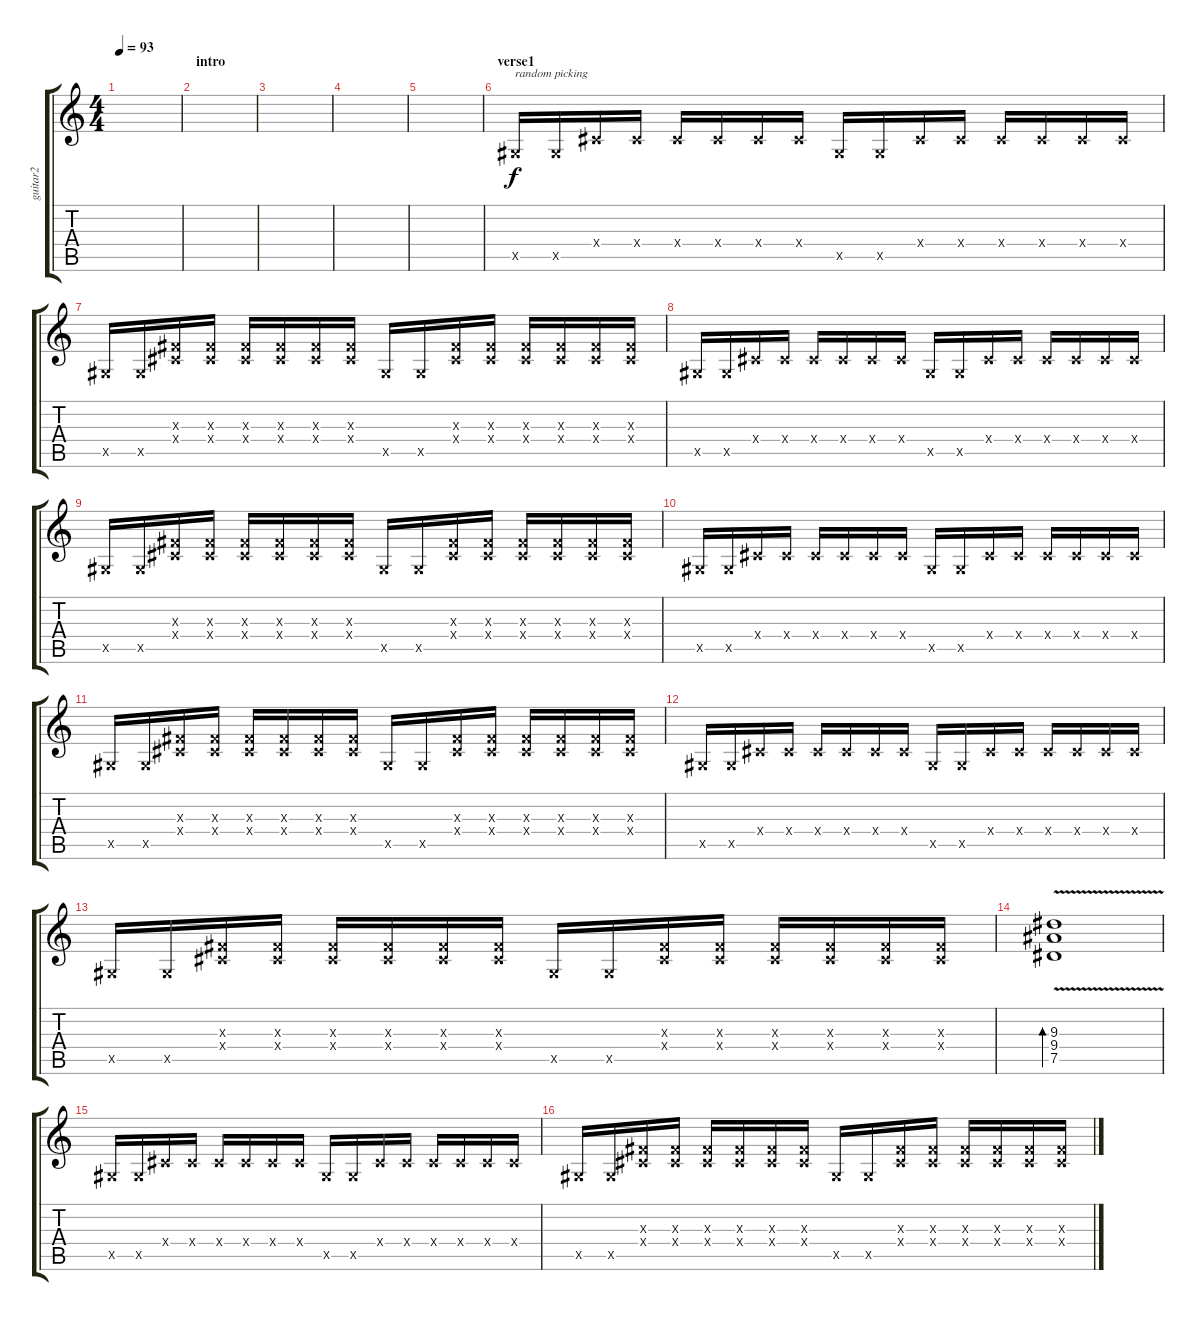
\track ("guitar2" "guitar2") {instrument distortionguitar}
\staff {score tabs}
\tuning (Eb4 Bb3 Gb3 Db3 Ab2 Eb2) {hide}
\ts (4 4)
\tempo 93
\clef g2
\ks c
|
\section ("" "intro")
|
|
|
|
\section ("" "verse1")
0.5{x}.16{txt "random picking" volume 11} 0.5{x}.16 0.4{x}.16 0.4{x}.16 0.4{x}.16 0.4{x}.16 0.4{x}.16 0.4{x}.16 0.5{x}.16 0.5{x}.16 0.4{x}.16 0.4{x}.16 0.4{x}.16 0.4{x}.16 0.4{x}.16 0.4{x}.16 |
0.5{x}.16 0.5{x}.16 (0.3{x} 0.4{x}).16 (0.3{x} 0.4{x}).16 (0.3{x} 0.4{x}).16 (0.3{x} 0.4{x}).16 (0.3{x} 0.4{x}).16 (0.3{x} 0.4{x}).16 0.5{x}.16 0.5{x}.16 (0.3{x} 0.4{x}).16 (0.3{x} 0.4{x}).16 (0.3{x} 0.4{x}).16 (0.3{x} 0.4{x}).16 (0.3{x} 0.4{x}).16 (0.3{x} 0.4{x}).16 |
0.5{x}.16 0.5{x}.16 0.4{x}.16 0.4{x}.16 0.4{x}.16 0.4{x}.16 0.4{x}.16 0.4{x}.16 0.5{x}.16 0.5{x}.16 0.4{x}.16 0.4{x}.16 0.4{x}.16 0.4{x}.16 0.4{x}.16 0.4{x}.16 |
0.5{x}.16 0.5{x}.16 (0.3{x} 0.4{x}).16 (0.3{x} 0.4{x}).16 (0.3{x} 0.4{x}).16 (0.3{x} 0.4{x}).16 (0.3{x} 0.4{x}).16 (0.3{x} 0.4{x}).16 0.5{x}.16 0.5{x}.16 (0.3{x} 0.4{x}).16 (0.3{x} 0.4{x}).16 (0.3{x} 0.4{x}).16 (0.3{x} 0.4{x}).16 (0.3{x} 0.4{x}).16 (0.3{x} 0.4{x}).16 |
0.5{x}.16 0.5{x}.16 0.4{x}.16 0.4{x}.16 0.4{x}.16 0.4{x}.16 0.4{x}.16 0.4{x}.16 0.5{x}.16 0.5{x}.16 0.4{x}.16 0.4{x}.16 0.4{x}.16 0.4{x}.16 0.4{x}.16 0.4{x}.16 |
0.5{x}.16 0.5{x}.16 (0.3{x} 0.4{x}).16 (0.3{x} 0.4{x}).16 (0.3{x} 0.4{x}).16 (0.3{x} 0.4{x}).16 (0.3{x} 0.4{x}).16 (0.3{x} 0.4{x}).16 0.5{x}.16 0.5{x}.16 (0.3{x} 0.4{x}).16 (0.3{x} 0.4{x}).16 (0.3{x} 0.4{x}).16 (0.3{x} 0.4{x}).16 (0.3{x} 0.4{x}).16 (0.3{x} 0.4{x}).16 |
0.5{x}.16 0.5{x}.16 0.4{x}.16 0.4{x}.16 0.4{x}.16 0.4{x}.16 0.4{x}.16 0.4{x}.16 0.5{x}.16 0.5{x}.16 0.4{x}.16 0.4{x}.16 0.4{x}.16 0.4{x}.16 0.4{x}.16 0.4{x}.16 |
0.5{x}.16 0.5{x}.16 (0.3{x} 0.4{x}).16 (0.3{x} 0.4{x}).16 (0.3{x} 0.4{x}).16 (0.3{x} 0.4{x}).16 (0.3{x} 0.4{x}).16 (0.3{x} 0.4{x}).16 0.5{x}.16 0.5{x}.16 (0.3{x} 0.4{x}).16 (0.3{x} 0.4{x}).16 (0.3{x} 0.4{x}).16 (0.3{x} 0.4{x}).16 (0.3{x} 0.4{x}).16 (0.3{x} 0.4{x}).16 |
(9.3 9.4 7.5{v}).1{bd 240 instrument electricguitarjazz} |
0.5{x}.16{instrument distortionguitar} 0.5{x}.16 0.4{x}.16 0.4{x}.16 0.4{x}.16 0.4{x}.16 0.4{x}.16 0.4{x}.16 0.5{x}.16 0.5{x}.16 0.4{x}.16 0.4{x}.16 0.4{x}.16 0.4{x}.16 0.4{x}.16 0.4{x}.16 |
0.5{x}.16 0.5{x}.16 (0.3{x} 0.4{x}).16 (0.3{x} 0.4{x}).16 (0.3{x} 0.4{x}).16 (0.3{x} 0.4{x}).16 (0.3{x} 0.4{x}).16 (0.3{x} 0.4{x}).16 0.5{x}.16 0.5{x}.16 (0.3{x} 0.4{x}).16 (0.3{x} 0.4{x}).16 (0.3{x} 0.4{x}).16 (0.3{x} 0.4{x}).16 (0.3{x} 0.4{x}).16 (0.3{x} 0.4{x}).16
